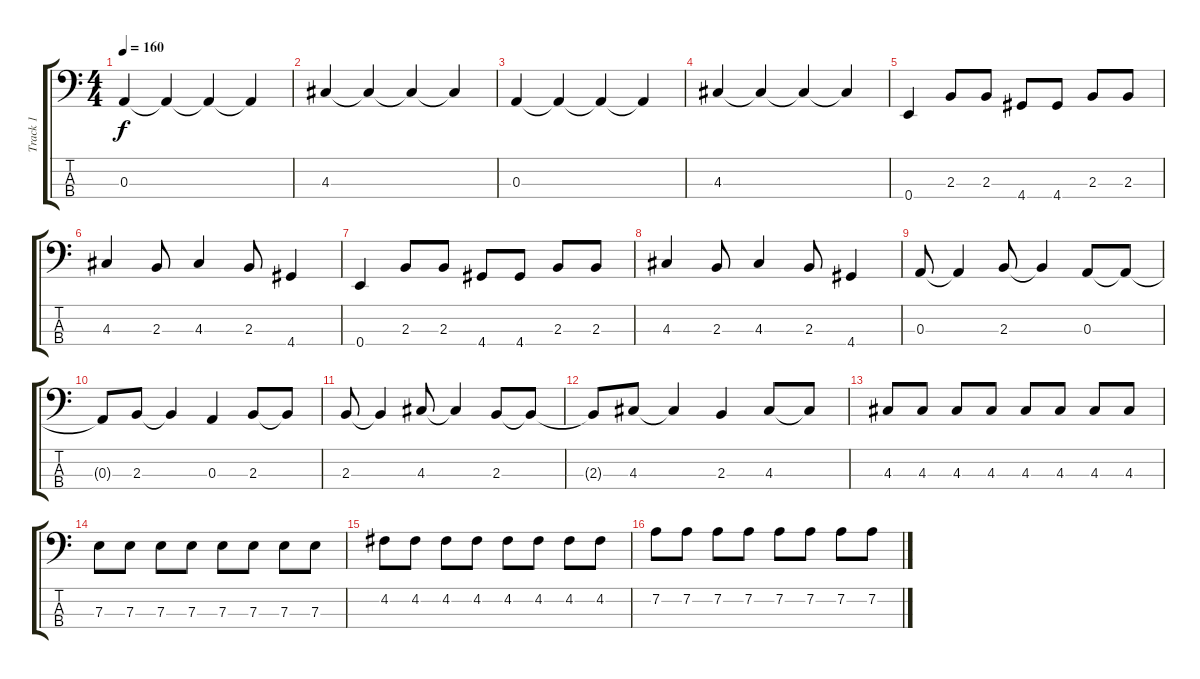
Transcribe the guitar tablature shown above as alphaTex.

\track ("Track 1" "Track 1") {instrument electricbassfinger}
\staff {score tabs}
\tuning (G2 D2 A1 E1) {hide}
\ts (4 4)
\tempo 160
\clef f4
\ks c
0.3.4{dy f} 0.3{t}.4 0.3{t}.4 0.3{t}.4 |
4.3.4 4.3{t}.4 4.3{t}.4 4.3{t}.4 |
0.3.4 0.3{t}.4 0.3{t}.4 0.3{t}.4 |
4.3.4 4.3{t}.4 4.3{t}.4 4.3{t}.4 |
0.4.4 2.3.8 2.3.8 4.4.8 4.4.8 2.3.8 2.3.8 |
4.3.4 2.3.8 4.3.4 2.3.8 4.4.4 |
0.4.4 2.3.8 2.3.8 4.4.8 4.4.8 2.3.8 2.3.8 |
4.3.4 2.3.8 4.3.4 2.3.8 4.4.4 |
0.3.8 0.3{t}.4 2.3.8 2.3{t}.4 0.3.8 0.3{t}.8 |
0.3{t}.8 2.3.8 2.3{t}.4 0.3.4 2.3.8 2.3{t}.8 |
2.3.8 2.3{t}.4 4.3.8 4.3{t}.4 2.3.8 2.3{t}.8 |
2.3{t}.8 4.3.8 4.3{t}.4 2.3.4 4.3.8 4.3{t}.8 |
4.3.8 4.3.8 4.3.8 4.3.8 4.3.8 4.3.8 4.3.8 4.3.8 |
7.3.8 7.3.8 7.3.8 7.3.8 7.3.8 7.3.8 7.3.8 7.3.8 |
4.2.8 4.2.8 4.2.8 4.2.8 4.2.8 4.2.8 4.2.8 4.2.8 |
7.2.8 7.2.8 7.2.8 7.2.8 7.2.8 7.2.8 7.2.8 7.2.8
